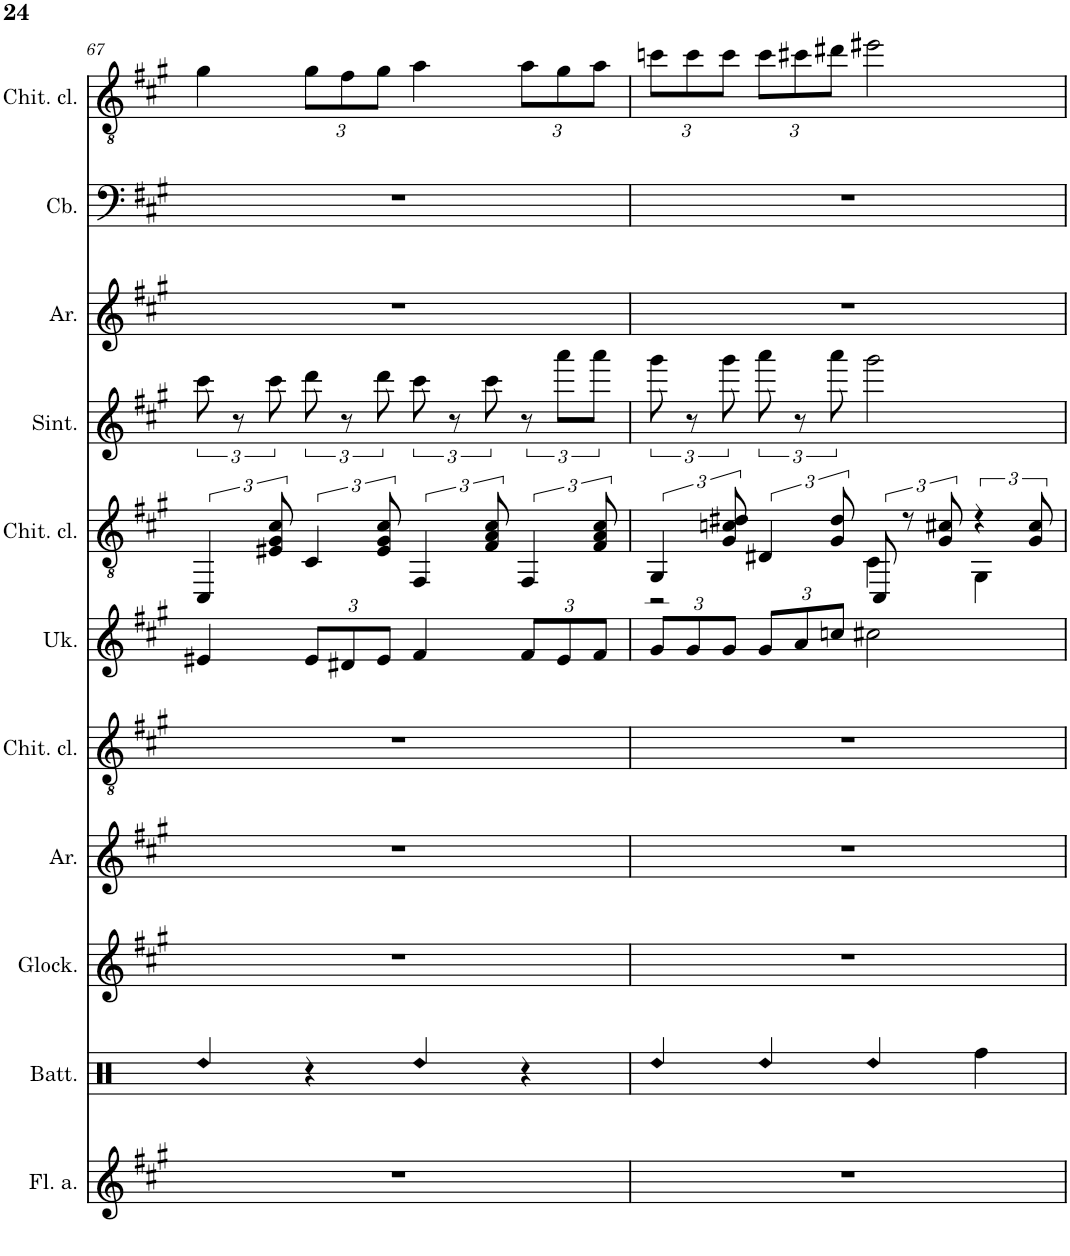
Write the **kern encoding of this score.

**kern	**kern	**kern	**kern	**kern	**kern	**kern	**kern	**kern	**kern	**kern
*part11	*part10	*part9	*part8	*part7	*part6	*part5	*part4	*part3	*part2	*part1
*staff11	*staff10	*staff9	*staff8	*staff7	*staff6	*staff5	*staff4	*staff3	*staff2	*staff1
*I"Flauto contralto in Sol	*I"Batteria	*I"Glockenspiel	*I"Archi	*I"Chitarra acustica	*I"Ukulele	*I"Chitarra 7-corde	*I"Sintetizzatore Sine	*I"Archi	*I"Contrabbasso	*I"Chitarra classica, Simmo 'e Napule paisa'
*I'Fl. a.	*I'Batt.	*I'Glock.	*I'Ar.	*	*I'Uk.	*	*I'Sint.	*I'Ar.	*I'Cb.	*I'Chit. cl.
!!LO:PB:g=z
*clefG2	*clefX	*clefG2	*clefG2	*clefGv2	*clefG2	*clefGv2	*clefG2	*clefG2	*clefF4	*clefGv2
*Trd3c5	*	*Trd-14c-24	*	*	*	*	*	*	*Trd7c12	*
*k[f#c#g#]	*k[]	*k[f#c#g#]	*k[f#c#g#]	*k[f#c#g#]	*k[f#c#g#]	*k[f#c#g#]	*k[f#c#g#]	*k[f#c#g#]	*k[f#c#g#]	*k[f#c#g#]
*M4/4	*M4/4	*M4/4	*M4/4	*M4/4	*M4/4	*M4/4	*M4/4	*M4/4	*M4/4	*M4/4
=67	=67	=67	=67	=67	=67	=67	=67	=67	=67	=67
!	!LO:N:head=diamond	!	!	!	!	!	!	!	!	!
1r	4Rdd/	1r	1r	1r	4e#X/	6CC#/	12ccc#\	1r	1r	4g#\
.	.	.	.	.	.	.	12r	.	.	.
.	.	.	.	.	.	12E#X/ 12G#/ 12c#/	12ccc#\	.	.	.
*	*	*	*	*	*Xbrackettup	*	*	*	*	*Xbrackettup
.	4r	.	.	.	12e#/L	6C#/	12ddd\	.	.	12g#\L
.	.	.	.	.	12d#X/	.	12r	.	.	12f#\
.	.	.	.	.	12e#/J	12E#/ 12G#/ 12c#/	12ddd\	.	.	12g#\J
!	!LO:N:head=diamond	!	!	!	!	!	!	!	!	!
.	4Rdd/	.	.	.	4f#/	6FF#/	12ccc#\	.	.	4a\
.	.	.	.	.	.	.	12r	.	.	.
.	.	.	.	.	.	12F#/ 12A/ 12c#/	12ccc#\	.	.	.
.	4r	.	.	.	12f#/L	6FF#/	12r	.	.	12a\L
.	.	.	.	.	12e#/	.	12aaa\L	.	.	12g#\
.	.	.	.	.	12f#/J	12F#/ 12A/ 12c#/	12aaa\J	.	.	12a\J
=68	=68	=68	=68	=68	=68	=68	=68	=68	=68	=68
!	!LO:N:head=diamond	!	!	!	!	!	!	!	!	!
*	*	*	*	*	*	*^	*	*	*	*
1r	4Rdd/	1r	1r	1r	12g#/L	6GG#/	2r	12ggg#\	1r	1r	12ccn\L
.	.	.	.	.	12g#/	.	.	12r	.	.	12cc\
.	.	.	.	.	12g#/J	12G#/ 12cn/ 12d#X/	.	12ggg#\	.	.	12cc\J
!	!LO:N:head=diamond	!	!	!	!	!	!	!	!	!	!
.	4Rdd/	.	.	.	12g#/L	6D#X/	.	12aaa\	.	.	12cc\L
.	.	.	.	.	12a/	.	.	12r	.	.	12cc#X\
.	.	.	.	.	12ccn/J	12G#/ 12d#/	.	12aaa\	.	.	12dd#X\J
!	!LO:N:head=diamond	!	!	!	!	!	!	!	!	!	!
.	4Rdd/	.	.	.	2cc#X\	12CC#/	4C#\	2ggg#\	.	.	2ee#X\
.	.	.	.	.	.	12r	.	.	.	.	.
.	.	.	.	.	.	12G#/ 12c#X/	.	.	.	.	.
.	4Rff\	.	.	.	.	6r	4GG#\	.	.	.	.
.	.	.	.	.	.	12G#/ 12c#/	.	.	.	.	.
*	*	*	*	*	*	*v	*v	*	*	*	*
=	=	=	=	=	=	=	=	=	=	=
*-	*-	*-	*-	*-	*-	*-	*-	*-	*-	*-
